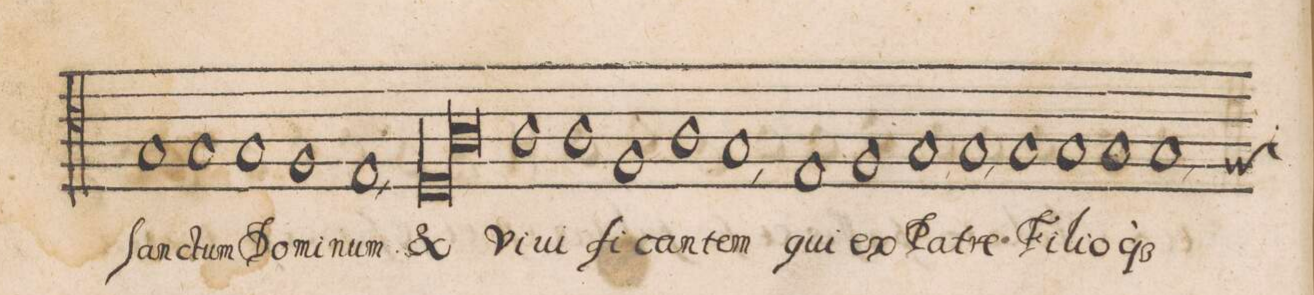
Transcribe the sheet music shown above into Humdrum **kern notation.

**kern	**text
*I"TENOR	*
*clefC4	*
*k[]	*
*met(C|)	*
*M2/1	*
1G	ſan-
1G	-ctum
=135-	=135-
1G	Do-
1F	-mi-
=136-	=136-
1E,	-num
*lig	*
1D	(et)
=137-	=137-
1A	.
*Xlig	*
1A	Vi-
=138-	=138-
1A	-ui-
1F	-fi-
=139-	=139-
1A	-can-
1G,	-tem
=140-	=140-
1E	qui
1F	ex
=141-	=141-
1G	Pa-
1G,	-tre
=142-	=142-
1G	Fi-
1G	-li-
=143-	=143-
1G	-o-
*custos:F	*
1G,	-q(ue)
=144-	=144-
*-	*-
